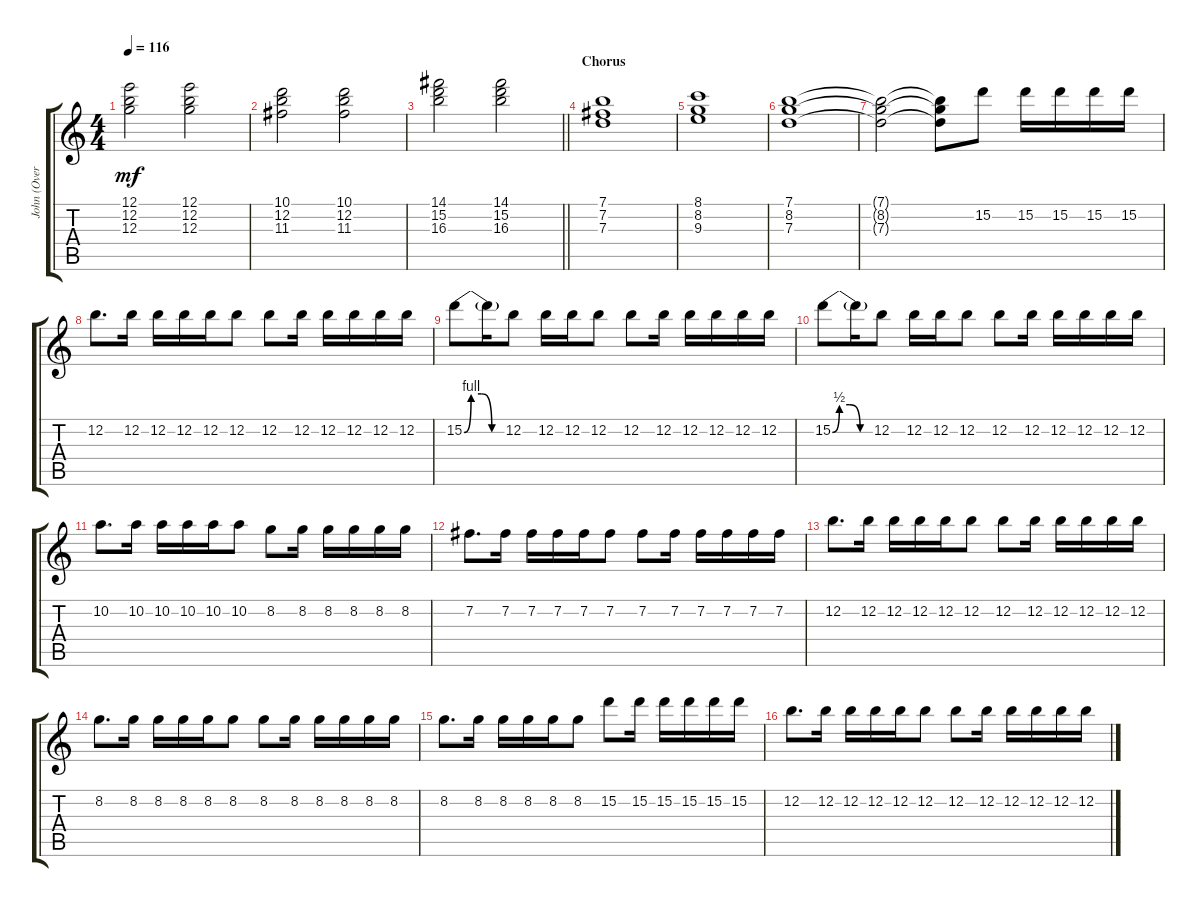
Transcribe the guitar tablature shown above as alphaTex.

\track ("John (Overdriven)" "John (Over") {instrument overdrivenguitar}
\staff {score tabs}
\tuning (E4 B3 G3 D3 A2 E2) {hide}
\ts (4 4)
\tempo 116
\clef g2
\ks c
(12.1 12.2 12.3).2{dy mf} (12.1 12.2 12.3).2 |
(10.1 12.2 11.3).2 (10.1 12.2 11.3).2 |
\barLineRight lightlight
(14.1 15.2 16.3).2 (14.1 15.2 16.3).2 |
\section ("" "Chorus")
(7.1 7.2 7.3).1 |
(8.1 8.2 9.3).1 |
(7.1 8.2 7.3).1 |
(7.1{t} 8.2{t} 7.3{t}).2 (7.1{t} 8.2{t} 7.3{t}).8 15.2.8 15.2.16 15.2.16 15.2.16 15.2.16 |
12.2.8{d} 12.2.16 12.2.16 12.2.16 12.2.16 12.2.8 12.2.8 12.2.16 12.2.16 12.2.16 12.2.16 12.2.16 |
15.2{be (custom 0 0 10 4 25 4 40 0 60 0)}.8 15.2{t}.16 12.2.8 12.2.16 12.2.16 12.2.8 12.2.8 12.2.16 12.2.16 12.2.16 12.2.16 12.2.16 |
15.2{be (custom 0 0 10 2 25 2 40 0 60 0)}.8 15.2{t}.16 12.2.8 12.2.16 12.2.16 12.2.8 12.2.8 12.2.16 12.2.16 12.2.16 12.2.16 12.2.16 |
10.2.8{d} 10.2.16 10.2.16 10.2.16 10.2.16 10.2.8 8.2.8 8.2.16 8.2.16 8.2.16 8.2.16 8.2.16 |
7.2.8{d} 7.2.16 7.2.16 7.2.16 7.2.16 7.2.8 7.2.8 7.2.16 7.2.16 7.2.16 7.2.16 7.2.16 |
12.2.8{d} 12.2.16 12.2.16 12.2.16 12.2.16 12.2.8 12.2.8 12.2.16 12.2.16 12.2.16 12.2.16 12.2.16 |
8.2.8{d} 8.2.16 8.2.16 8.2.16 8.2.16 8.2.8 8.2.8 8.2.16 8.2.16 8.2.16 8.2.16 8.2.16 |
8.2.8{d} 8.2.16 8.2.16 8.2.16 8.2.16 8.2.8 15.2.8 15.2.16 15.2.16 15.2.16 15.2.16 15.2.16 |
12.2.8{d} 12.2.16 12.2.16 12.2.16 12.2.16 12.2.8 12.2.8 12.2.16 12.2.16 12.2.16 12.2.16 12.2.16
